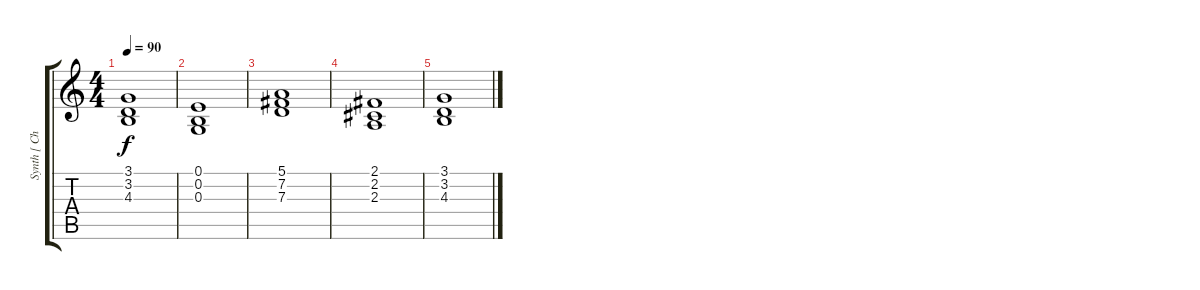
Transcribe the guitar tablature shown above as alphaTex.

\track ("Synth [ Christian Lorenz ]" "Synth [ Ch") {instrument stringensemble1}
\staff {score tabs}
\tuning (E4 B3 G3 D3 A2 E2) {hide}
\ts (4 4)
\tempo 90
\clef g2
\ks c
(3.1 3.2 4.3).1{dy f} |
(0.1 0.2 0.3).1 |
(5.1 7.2 7.3).1 |
(2.1 2.2 2.3).1 |
(3.1 3.2 4.3).1
